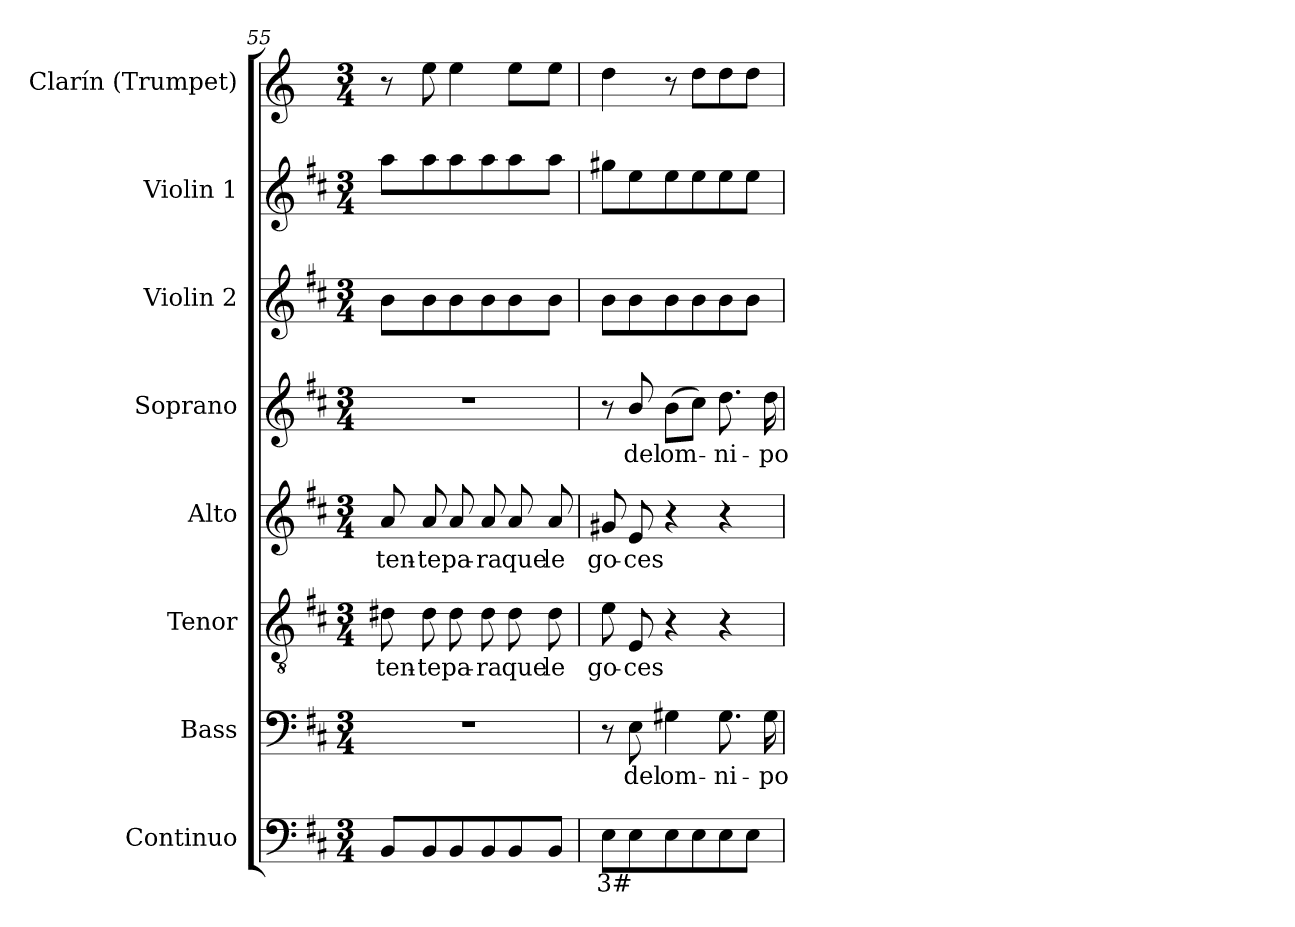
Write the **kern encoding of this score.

**kern	**text	**kern	**text	**kern	**text	**kern	**text	**kern	**text	**kern	**kern	**kern
*part8	*part8	*part7	*part7	*part6	*part6	*part5	*part5	*part4	*part4	*part3	*part2	*part1
*staff8	*staff8	*staff7	*staff7	*staff6	*staff6	*staff5	*staff5	*staff4	*staff4	*staff3	*staff2	*staff1
*I"Continuo	*	*I"Bass	*	*I"Tenor	*	*I"Alto	*	*I"Soprano	*	*I"Violin 2	*I"Violin 1	*I"Clarín (Trumpet)
*I'Cont.	*	*I'B.	*	*I'T.	*	*I'A.	*	*I'S.	*	*I'Vln. 2	*I'Vln. 1	*I'Tpt.
*clefF4	*	*clefF4	*	*clefGv2	*	*clefG2	*	*clefG2	*	*clefG2	*clefG2	*clefG2
*	*	*	*	*ITrd7c12	*	*	*	*	*	*	*	*ITrd-1c-2
*k[f#c#]	*	*k[f#c#]	*	*k[f#c#]	*	*k[f#c#]	*	*k[f#c#]	*	*k[f#c#]	*k[f#c#]	*k[f#c#]
*D:	*	*D:	*	*D:	*	*D:	*	*D:	*	*D:	*D:	*D:
*M3/4	*	*M3/4	*	*M3/4	*	*M3/4	*	*M3/4	*	*M3/4	*M3/4	*M3/4
=55	=55	=55	=55	=55	=55	=55	=55	=55	=55	=55	=55	=55
!	!	!LO:N:vis=1	!	!	!	!	!	!	!	!	!	!
!	!	!	!	!	!LO:LY:b:color=#000000	!	!	!	!	!	!	!
!	!	!	!	!	!	!	!LO:LY:b:color=#000000	!LO:N:vis=1	!	!	!	!
8BBi/L	.	2.r	.	8D#Xi\	-ten-	8ai/	-ten-	2.r	.	8bi\L	8aai\L	8r
!	!	!	!	!	!LO:LY:b:color=#000000	!	!	!	!	!	!	!
!	!	!	!	!	!	!	!LO:LY:b:color=#000000	!	!	!	!	!
8BBi/	.	.	.	8D#i\	-te	8ai/	-te	.	.	8bi\	8aai\	8ff#i\
!	!	!	!	!	!LO:LY:b:color=#000000	!	!	!	!	!	!	!
!	!	!	!	!	!	!	!LO:LY:b:color=#000000	!	!	!	!	!
8BBi/	.	.	.	8D#i\	pa-	8ai/	pa-	.	.	8bi\	8aai\	4ff#i\
!	!	!	!	!	!LO:LY:b:color=#000000	!	!	!	!	!	!	!
!	!	!	!	!	!	!	!LO:LY:b:color=#000000	!	!	!	!	!
8BBi/	.	.	.	8D#i\	-ra	8ai/	-ra	.	.	8bi\	8aai\	.
!	!	!	!	!	!LO:LY:b:color=#000000	!	!	!	!	!	!	!
!	!	!	!	!	!	!	!LO:LY:b:color=#000000	!	!	!	!	!
8BBi/	.	.	.	8D#i\	que	8ai/	que	.	.	8bi\	8aai\	8ff#i\L
!	!	!	!	!	!LO:LY:b:color=#000000	!	!	!	!	!	!	!
!	!	!	!	!	!	!	!LO:LY:b:color=#000000	!	!	!	!	!
8BBi/J	.	.	.	8D#i\	le	8ai/	le	.	.	8bi\J	8aai\J	8ff#i\J
!!LO:LB:g=z
=56	=56	=56	=56	=56	=56	=56	=56	=56	=56	=56	=56	=56
!	!LO:LY:b:color=#000000	!	!	!	!	!	!	!	!	!	!	!
!	!	!	!	!	!LO:LY:b:color=#000000	!	!	!	!	!	!	!
!	!	!	!	!	!	!	!LO:LY:b:color=#000000	!	!	!	!	!
8Ei\L	3#	8r	.	8Ei\	go-	8g#Xi/	go-	8r	.	8bi\L	8gg#Xi\L	4eei\
!	!	!	!LO:LY:b:color=#000000	!	!	!	!	!	!	!	!	!
!	!	!	!	!	!LO:LY:b:color=#000000	!	!	!	!	!	!	!
!	!	!	!	!	!	!	!LO:LY:b:color=#000000	!	!	!	!	!
!	!	!	!	!	!	!	!	!	!LO:LY:b:color=#000000	!	!	!
8Ei\	.	8Ei\	del	8EEi/	-ces	8ei/	-ces	8bi/	del	8bi\	8eei\	.
!	!	!	!LO:LY:b:color=#000000	!	!	!	!	!	!	!	!	!
!	!	!	!	!	!	!	!	!	!LO:LY:b:color=#000000	!	!	!
8Ei\	.	4G#Xi\	om-	4r	.	4r	.	(8bi\L	om-	8bi\	8eei\	8r
8Ei\	.	.	.	.	.	.	.	8cc#i\J)	.	8bi\	8eei\	8eei\L
!	!	!	!LO:LY:b:color=#000000	!	!	!	!	!	!	!	!	!
!	!	!	!	!	!	!	!	!	!LO:LY:b:color=#000000	!	!	!
8Ei\	.	8.G#i\	-ni-	4r	.	4r	.	8.ddi\	-ni-	8bi\	8eei\	8eei\
8Ei\J	.	.	.	.	.	.	.	.	.	8bi\J	8eei\J	8eei\J
!	!	!	!LO:LY:b:color=#000000	!	!	!	!	!	!	!	!	!
!	!	!	!	!	!	!	!	!	!LO:LY:b:color=#000000	!	!	!
.	.	16G#i\	-po-	.	.	.	.	16ddi\	-po-	.	.	.
=	=	=	=	=	=	=	=	=	=	=	=	=
*-	*-	*-	*-	*-	*-	*-	*-	*-	*-	*-	*-	*-
